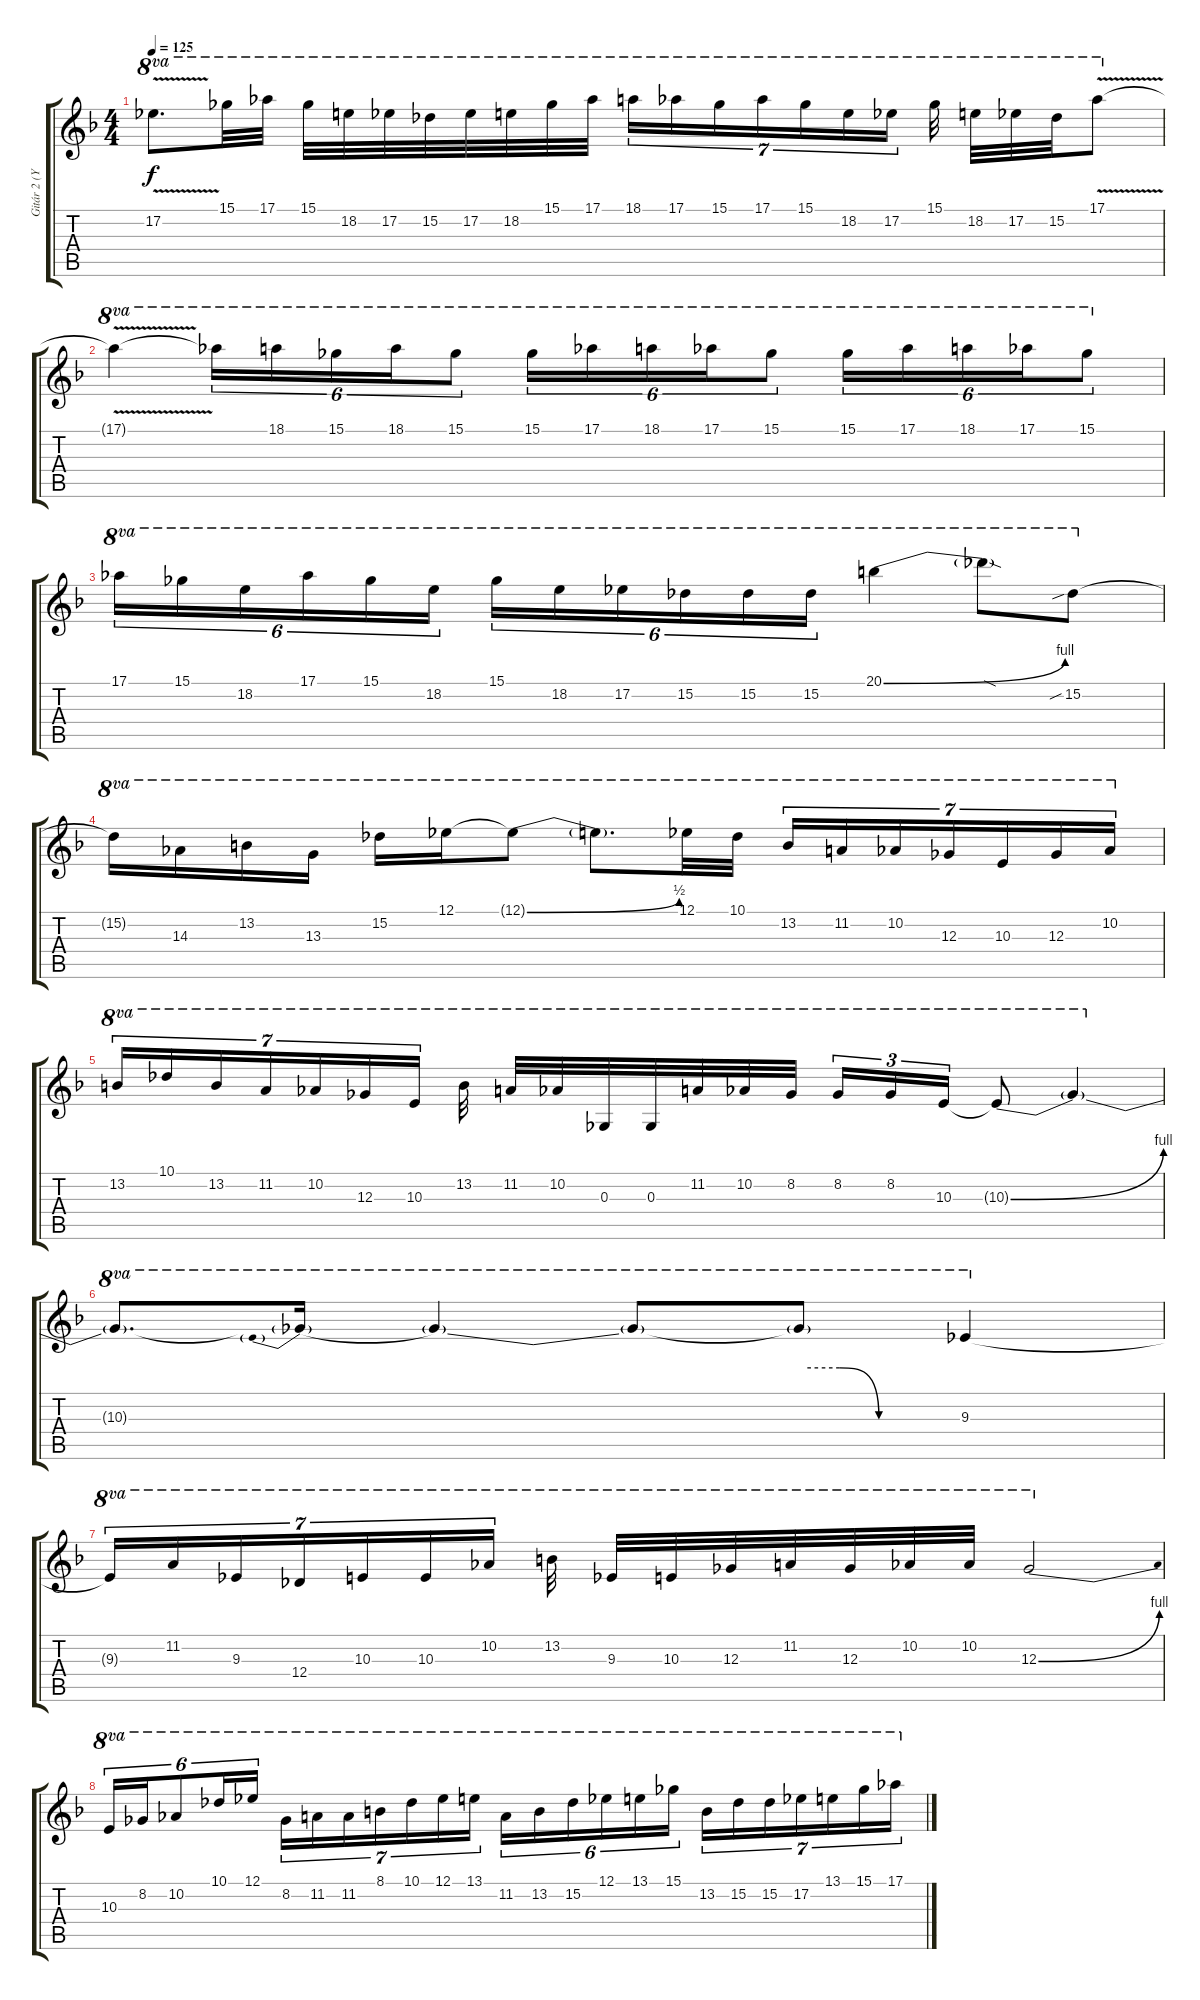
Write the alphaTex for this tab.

\track ("Gitár 2 (Yngwie Malmsteen)" "Gitár 2 (Y") {instrument distortionguitar}
\staff {score tabs}
\tuning (Eb4 Bb3 Gb3 Db3 Ab2 Eb2) {hide}
\ts (4 4)
\tempo 125
\clef g2
\ks f
17.2{v}.8{d ot 8va dy f} 15.1.32{ot 8va} 17.1.32{ot 8va} 15.1.32{ot 8va} 18.2.32{ot 8va} 17.2.32{ot 8va} 15.2.32{ot 8va} 17.2.32{ot 8va} 18.2.32{ot 8va} 15.1.32{ot 8va} 17.1.32{ot 8va} 18.1.16{tu (7 4) ot 8va} 17.1.16{tu (7 4) ot 8va} 15.1.16{tu (7 4) ot 8va} 17.1.16{tu (7 4) ot 8va} 15.1.16{tu (7 4) ot 8va} 18.2.16{tu (7 4) ot 8va} 17.2.16{tu (7 4) ot 8va} 15.1.32{ot 8va} 18.2.32{ot 8va} 17.2.32{ot 8va} 15.2.32{ot 8va} 17.1{v}.8{ot 8va} |
17.1{t}.4{ot 8va} 17.1{t}.16{tu (6 4) ot 8va} 18.1.16{tu (6 4) ot 8va} 15.1.16{tu (6 4) ot 8va} 18.1.16{tu (6 4) ot 8va} 15.1.8{tu (6 4) ot 8va} 15.1.16{tu (6 4) ot 8va} 17.1.16{tu (6 4) ot 8va} 18.1.16{tu (6 4) ot 8va} 17.1.16{tu (6 4) ot 8va} 15.1.8{tu (6 4) ot 8va} 15.1.16{tu (6 4) ot 8va} 17.1.16{tu (6 4) ot 8va} 18.1.16{tu (6 4) ot 8va} 17.1.16{tu (6 4) ot 8va} 15.1.8{tu (6 4) ot 8va} |
17.1.16{tu (6 4) ot 8va} 15.1.16{tu (6 4) ot 8va} 18.2.16{tu (6 4) ot 8va} 17.1.16{tu (6 4) ot 8va} 15.1.16{tu (6 4) ot 8va} 18.2.16{tu (6 4) ot 8va} 15.1.16{tu (6 4) ot 8va} 18.2.16{tu (6 4) ot 8va} 17.2.16{tu (6 4) ot 8va} 15.2.16{tu (6 4) ot 8va} 15.2.16{tu (6 4) ot 8va} 15.2.16{tu (6 4) ot 8va} 20.1{be (bend 0 0 60 4)}.4{ot 8va} 20.1{sod t}.8{ot 8va} 15.2{sib}.8{ot 8va} |
15.2{t}.16{ot 8va} 14.3.16{ot 8va} 13.2.16{ot 8va} 13.3.16{ot 8va} 15.2.16{ot 8va} 12.1.16{ot 8va} 12.1{be (bend 0 0 60 2) t}.8{ot 8va} 12.1{t}.8{d ot 8va} 12.1.32{ot 8va} 10.1.32{ot 8va} 13.2.16{tu (7 4) ot 8va} 11.2.16{tu (7 4) ot 8va} 10.2.16{tu (7 4) ot 8va} 12.3.16{tu (7 4) ot 8va} 10.3.16{tu (7 4) ot 8va} 12.3.16{tu (7 4) ot 8va} 10.2.16{tu (7 4) ot 8va} |
13.2.16{tu (7 4) ot 8va} 10.1.16{tu (7 4) ot 8va} 13.2.16{tu (7 4) ot 8va} 11.2.16{tu (7 4) ot 8va} 10.2.16{tu (7 4) ot 8va} 12.3.16{tu (7 4) ot 8va} 10.3.16{tu (7 4) ot 8va} 13.2.32{ot 8va} 11.2.32{ot 8va} 10.2.32{ot 8va} 0.3.32{ot 8va} 0.3.32{ot 8va} 11.2.32{ot 8va} 10.2.32{ot 8va} 8.2.32{ot 8va} 8.2.16{tu (3 2) ot 8va} 8.2.16{tu (3 2) ot 8va} 10.3.16{tu (3 2) ot 8va} 10.3{be (bend 0 0 60 4) t}.8{ot 8va} 10.3{t}.4{ot 8va} |
10.3{t}.8{d ot 8va} 10.3{be (prebend 0 4 60 4) t}.16{ot 8va} 10.3{t}.4{ot 8va} 10.3{t}.8{ot 8va} 10.3{be (custom 0 4 15 4 30 0 60 0) t}.8{ot 8va} 9.3.4{ot 8va} |
9.3{t}.16{tu (7 4) ot 8va} 11.2.16{tu (7 4) ot 8va} 9.3.16{tu (7 4) ot 8va} 12.4.16{tu (7 4) ot 8va} 10.3.16{tu (7 4) ot 8va} 10.3.16{tu (7 4) ot 8va} 10.2.16{tu (7 4) ot 8va} 13.2.32{ot 8va} 9.3.32{ot 8va} 10.3.32{ot 8va} 12.3.32{ot 8va} 11.2.32{ot 8va} 12.3.32{ot 8va} 10.2.32{ot 8va} 10.2.32{ot 8va} 12.3{be (bend 0 0 60 4)}.2{ot 8va} |
10.3.16{tu (6 4) ot 8va} 8.2.16{tu (6 4) ot 8va} 10.2.8{tu (6 4) ot 8va} 10.1.16{tu (6 4) ot 8va} 12.1.16{tu (6 4) ot 8va} 8.2.16{tu (7 4) ot 8va} 11.2.16{tu (7 4) ot 8va} 11.2.16{tu (7 4) ot 8va} 8.1.16{tu (7 4) ot 8va} 10.1.16{tu (7 4) ot 8va} 12.1.16{tu (7 4) ot 8va} 13.1.16{tu (7 4) ot 8va} 11.2.16{tu (6 4) ot 8va} 13.2.16{tu (6 4) ot 8va} 15.2.16{tu (6 4) ot 8va} 12.1.16{tu (6 4) ot 8va} 13.1.16{tu (6 4) ot 8va} 15.1.16{tu (6 4) ot 8va} 13.2.16{tu (7 4) ot 8va} 15.2.16{tu (7 4) ot 8va} 15.2.16{tu (7 4) ot 8va} 17.2.16{tu (7 4) ot 8va} 13.1.16{tu (7 4) ot 8va} 15.1.16{tu (7 4) ot 8va} 17.1.16{tu (7 4) ot 8va}
